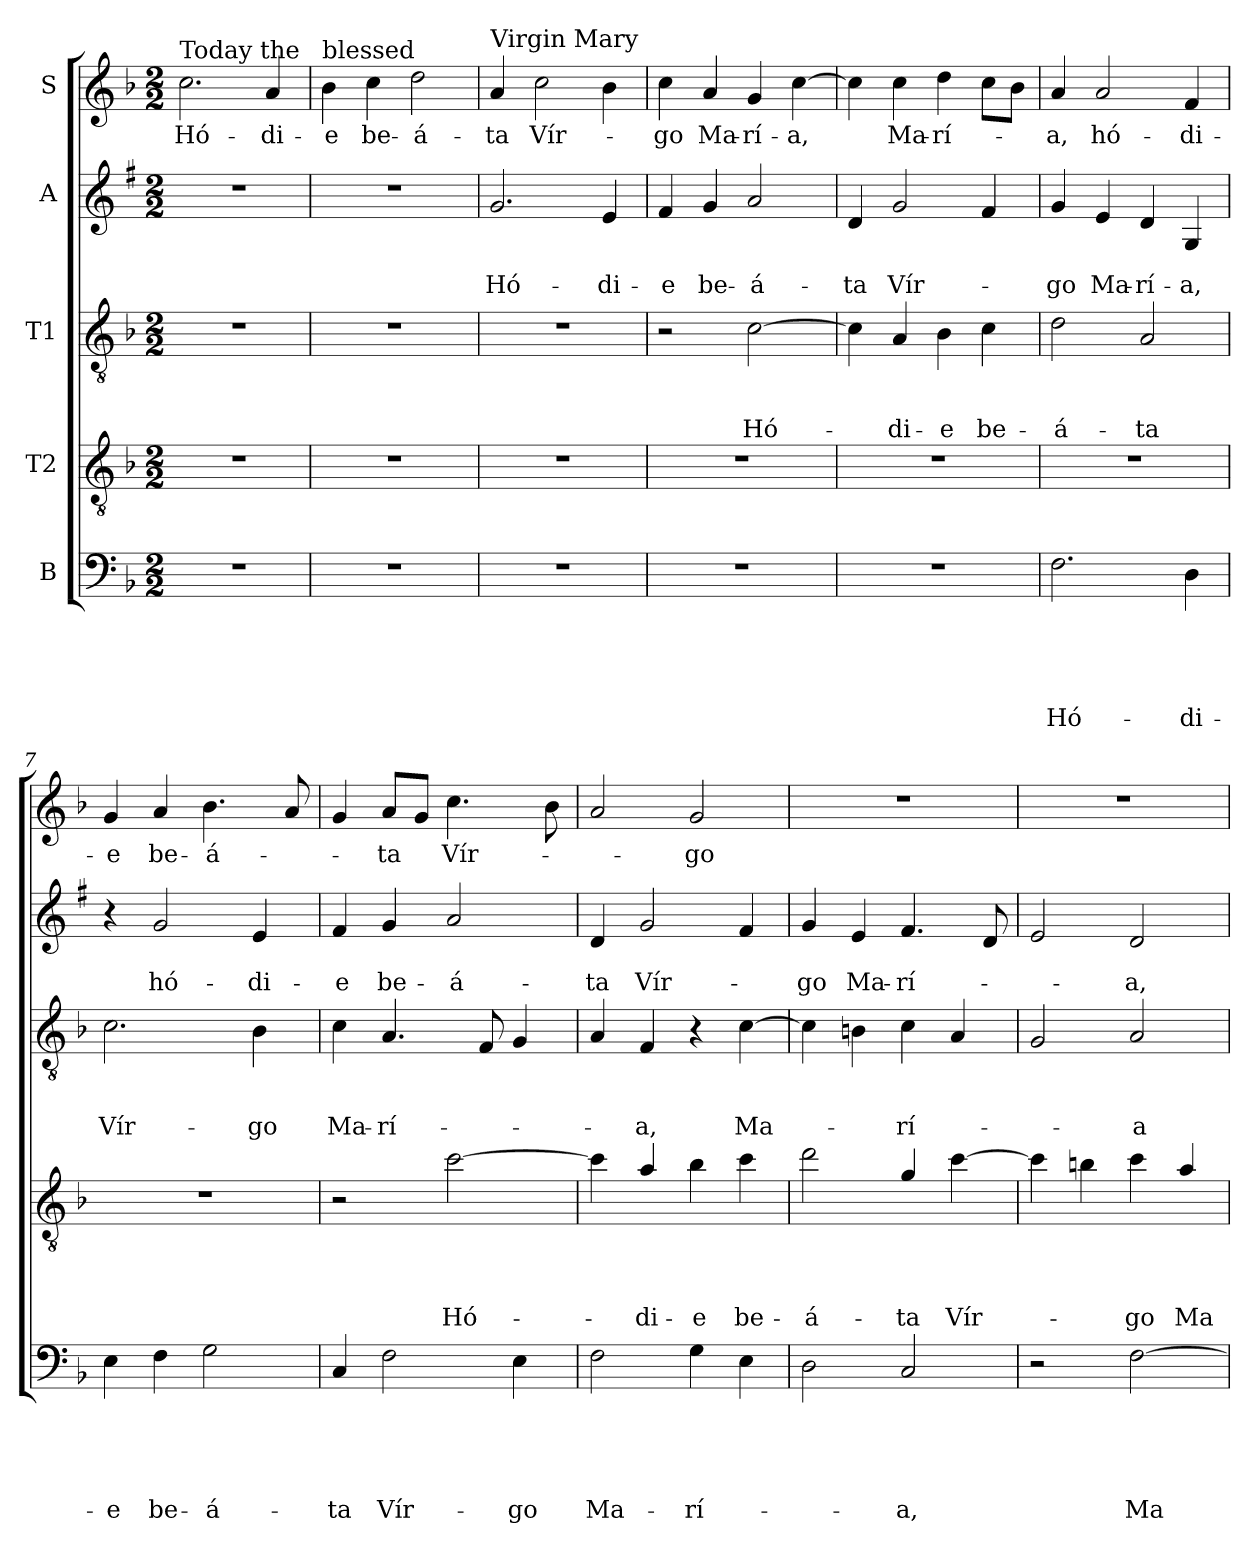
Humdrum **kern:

**kern	**text	**text	**text	**text	**text	**kern	**text	**text	**text	**text	**kern	**text	**text	**text	**kern	**text	**text	**kern	**text
*part5	*part5	*part5	*part5	*part5	*part5	*part4	*part4	*part4	*part4	*part4	*part3	*part3	*part3	*part3	*part2	*part2	*part2	*part1	*part1
*staff5	*staff5	*staff5	*staff5	*staff5	*staff5	*staff4	*staff4	*staff4	*staff4	*staff4	*staff3	*staff3	*staff3	*staff3	*staff2	*staff2	*staff2	*staff1	*staff1
*I"B	*	*	*	*	*	*I"T2	*	*	*	*	*I"T1	*	*	*	*I"A	*	*	*I"S	*
*clefF4	*	*	*	*	*	*clefGv2	*	*	*	*	*clefGv2	*	*	*	*clefG2	*	*	*clefG2	*
*	*	*	*	*	*	*ITrd8c14	*	*	*	*	*	*	*	*	*ITrd1c2	*	*	*	*
*k[b-]	*	*	*	*	*	*k[b-]	*	*	*	*	*k[b-]	*	*	*	*k[b-]	*	*	*k[b-]	*
*F:	*	*	*	*	*	*F:	*	*	*	*	*F:	*	*	*	*F:	*	*	*F:	*
*M2/2	*	*	*	*	*	*M2/2	*	*	*	*	*M2/2	*	*	*	*M2/2	*	*	*M2/2	*
=1	=1	=1	=1	=1	=1	=1	=1	=1	=1	=1	=1	=1	=1	=1	=1	=1	=1	=1	=1
!	!	!	!	!	!	!	!	!	!	!	!	!	!	!	!	!	!	!LO:TX:a:t=Today the	!
!	!	!	!	!	!	!	!	!	!	!	!	!	!	!	!	!	!	!	!LO:LY:b
1r	.	.	.	.	.	1r	.	.	.	.	1r	.	.	.	1r	.	.	2.cc\	Hó-
!	!	!	!	!	!	!	!	!	!	!	!	!	!	!	!	!	!	!	!LO:LY:b
.	.	.	.	.	.	.	.	.	.	.	.	.	.	.	.	.	.	4a/	-di-
=2	=2	=2	=2	=2	=2	=2	=2	=2	=2	=2	=2	=2	=2	=2	=2	=2	=2	=2	=2
!	!	!	!	!	!	!	!	!	!	!	!	!	!	!	!	!	!	!LO:TX:a:t=blessed	!
!	!	!	!	!	!	!	!	!	!	!	!	!	!	!	!	!	!	!	!LO:LY:b
1r	.	.	.	.	.	1r	.	.	.	.	1r	.	.	.	1r	.	.	4b-\	-e
!	!	!	!	!	!	!	!	!	!	!	!	!	!	!	!	!	!	!	!LO:LY:b
.	.	.	.	.	.	.	.	.	.	.	.	.	.	.	.	.	.	4cc\	be-
!	!	!	!	!	!	!	!	!	!	!	!	!	!	!	!	!	!	!	!LO:LY:b
.	.	.	.	.	.	.	.	.	.	.	.	.	.	.	.	.	.	2dd\	-á-
=3	=3	=3	=3	=3	=3	=3	=3	=3	=3	=3	=3	=3	=3	=3	=3	=3	=3	=3	=3
!	!	!	!	!	!	!	!	!	!	!	!	!	!	!	!	!	!	!LO:TX:a:t=Virgin Mary	!
!	!	!	!	!	!	!	!	!	!	!	!	!	!	!	!	!	!LO:LY:b	!	!LO:LY:b
1r	.	.	.	.	.	1r	.	.	.	.	1r	.	.	.	2.f/	.	Hó-	4a/	-ta
!	!	!	!	!	!	!	!	!	!	!	!	!	!	!	!	!	!	!	!LO:LY:b
.	.	.	.	.	.	.	.	.	.	.	.	.	.	.	.	.	.	2cc\	Vír-
!	!	!	!	!	!	!	!	!	!	!	!	!	!	!	!	!	!LO:LY:b	!	!
.	.	.	.	.	.	.	.	.	.	.	.	.	.	.	4d/	.	-di-	4b-\	.
=4	=4	=4	=4	=4	=4	=4	=4	=4	=4	=4	=4	=4	=4	=4	=4	=4	=4	=4	=4
!	!	!	!	!	!	!	!	!	!	!	!	!	!	!	!	!	!LO:LY:b	!	!LO:LY:b
1r	.	.	.	.	.	1r	.	.	.	.	2r	.	.	.	4e/	.	-e	4cc\	-go
!	!	!	!	!	!	!	!	!	!	!	!	!	!	!	!	!	!LO:LY:b	!	!LO:LY:b
.	.	.	.	.	.	.	.	.	.	.	.	.	.	.	4f/	.	be-	4a/	Ma-
!	!	!	!	!	!	!	!	!	!	!	!	!	!	!LO:LY:b	!	!	!LO:LY:b	!	!LO:LY:b
.	.	.	.	.	.	.	.	.	.	.	[2c\	.	.	Hó-	2g/	.	-á-	4g/	-rí-
!	!	!	!	!	!	!	!	!	!	!	!	!	!	!	!	!	!	!	!LO:LY:b
.	.	.	.	.	.	.	.	.	.	.	.	.	.	.	.	.	.	[4cc\	-a,
=5	=5	=5	=5	=5	=5	=5	=5	=5	=5	=5	=5	=5	=5	=5	=5	=5	=5	=5	=5
!	!	!	!	!	!	!	!	!	!	!	!	!	!	!	!	!	!LO:LY:b	!	!
1r	.	.	.	.	.	1r	.	.	.	.	4c\]	.	.	.	4c/	.	-ta	4cc\]	.
!	!	!	!	!	!	!	!	!	!	!	!	!	!	!LO:LY:b	!	!	!LO:LY:b	!	!LO:LY:b
.	.	.	.	.	.	.	.	.	.	.	4A/	.	.	-di-	2f/	.	Vír-	4cc\	Ma-
!	!	!	!	!	!	!	!	!	!	!	!	!	!	!LO:LY:b	!	!	!	!	!LO:LY:b
.	.	.	.	.	.	.	.	.	.	.	4B-\	.	.	-e	.	.	.	4dd\	-rí-
!	!	!	!	!	!	!	!	!	!	!	!	!	!	!LO:LY:b	!	!	!	!	!
.	.	.	.	.	.	.	.	.	.	.	4c\	.	.	be-	4e/	.	.	8cc\L	.
.	.	.	.	.	.	.	.	.	.	.	.	.	.	.	.	.	.	8b-\J	.
=6	=6	=6	=6	=6	=6	=6	=6	=6	=6	=6	=6	=6	=6	=6	=6	=6	=6	=6	=6
!	!	!	!	!	!LO:LY:b	!	!	!	!	!	!	!	!	!LO:LY:b	!	!	!LO:LY:b	!	!LO:LY:b
2.F\	.	.	.	.	Hó-	1r	.	.	.	.	2d\	.	.	-á-	4f/	.	-go	4a/	-a,
!	!	!	!	!	!	!	!	!	!	!	!	!	!	!	!	!	!LO:LY:b	!	!LO:LY:b
.	.	.	.	.	.	.	.	.	.	.	.	.	.	.	4d/	.	Ma-	2a/	hó-
!	!	!	!	!	!	!	!	!	!	!	!	!	!	!LO:LY:b	!	!	!LO:LY:b	!	!
.	.	.	.	.	.	.	.	.	.	.	2A/	.	.	-ta	4c/	.	-rí-	.	.
!	!	!	!	!	!LO:LY:b	!	!	!	!	!	!	!	!	!	!	!	!LO:LY:b	!	!LO:LY:b
4D\	.	.	.	.	-di-	.	.	.	.	.	.	.	.	.	4F/	.	-a,	4f/	-di-
!!LO:PB:g=z
=7	=7	=7	=7	=7	=7	=7	=7	=7	=7	=7	=7	=7	=7	=7	=7	=7	=7	=7	=7
!	!	!	!	!	!LO:LY:b	!	!	!	!	!	!	!	!	!LO:LY:b	!	!	!	!	!LO:LY:b
4E\	.	.	.	.	-e	1r	.	.	.	.	2.c\	.	.	Vír-	4r	.	.	4g/	-e
!	!	!	!	!	!LO:LY:b	!	!	!	!	!	!	!	!	!	!	!	!LO:LY:b	!	!LO:LY:b
4F\	.	.	.	.	be-	.	.	.	.	.	.	.	.	.	2f/	.	hó-	4a/	be-
!	!	!	!	!	!LO:LY:b	!	!	!	!	!	!	!	!	!	!	!	!	!	!LO:LY:b
2G\	.	.	.	.	-á-	.	.	.	.	.	.	.	.	.	.	.	.	4.b-\	-á-
!	!	!	!	!	!	!	!	!	!	!	!	!	!	!LO:LY:b	!	!	!LO:LY:b	!	!
.	.	.	.	.	.	.	.	.	.	.	4B-\	.	.	-go	4d/	.	-di-	.	.
.	.	.	.	.	.	.	.	.	.	.	.	.	.	.	.	.	.	8a/	.
=8	=8	=8	=8	=8	=8	=8	=8	=8	=8	=8	=8	=8	=8	=8	=8	=8	=8	=8	=8
!	!	!	!	!	!LO:LY:b	!	!	!	!	!	!	!	!	!LO:LY:b	!	!	!LO:LY:b	!	!
4C/	.	.	.	.	-ta	2r	.	.	.	.	4c\	.	.	Ma-	4e/	.	-e	4g/	.
!	!	!	!	!	!LO:LY:b	!	!	!	!	!	!	!	!	!LO:LY:b	!	!	!LO:LY:b	!	!LO:LY:b
2F\	.	.	.	.	Vír-	.	.	.	.	.	4.A/	.	.	-rí-	4f/	.	be-	8a/L	-ta
.	.	.	.	.	.	.	.	.	.	.	.	.	.	.	.	.	.	8g/J	.
!	!	!	!	!	!	!	!	!	!	!LO:LY:b	!	!	!	!	!	!	!LO:LY:b	!	!LO:LY:b
.	.	.	.	.	.	[2c\	.	.	.	Hó-	.	.	.	.	2g/	.	-á-	4.cc\	Vír-
.	.	.	.	.	.	.	.	.	.	.	8F/	.	.	.	.	.	.	.	.
!	!	!	!	!	!LO:LY:b	!	!	!	!	!	!	!	!	!	!	!	!	!	!
4E\	.	.	.	.	-go	.	.	.	.	.	4G/	.	.	.	.	.	.	.	.
.	.	.	.	.	.	.	.	.	.	.	.	.	.	.	.	.	.	8b-\	.
=9	=9	=9	=9	=9	=9	=9	=9	=9	=9	=9	=9	=9	=9	=9	=9	=9	=9	=9	=9
!	!	!	!	!	!LO:LY:b	!	!	!	!	!	!	!	!	!	!	!	!LO:LY:b	!	!
2F\	.	.	.	.	Ma-	4c\]	.	.	.	.	4A/	.	.	.	4c/	.	-ta	2a/	.
!	!	!	!	!	!	!	!	!	!	!LO:LY:b	!	!	!	!LO:LY:b	!	!	!LO:LY:b	!	!
.	.	.	.	.	.	4A/	.	.	.	-di-	4F/	.	.	-a,	2f/	.	Vír-	.	.
!	!	!	!	!	!LO:LY:b	!	!	!	!	!LO:LY:b	!	!	!	!	!	!	!	!	!LO:LY:b
4G\	.	.	.	.	-rí-	4B-\	.	.	.	-e	4r	.	.	.	.	.	.	2g/	-go
!	!	!	!	!	!	!	!	!	!	!LO:LY:b	!	!	!	!LO:LY:b	!	!	!	!	!
4E\	.	.	.	.	.	4c\	.	.	.	be-	[4c\	.	.	Ma-	4e/	.	.	.	.
=10	=10	=10	=10	=10	=10	=10	=10	=10	=10	=10	=10	=10	=10	=10	=10	=10	=10	=10	=10
!	!	!	!	!	!	!	!	!	!	!LO:LY:b	!	!	!	!	!	!	!LO:LY:b	!	!
2D\	.	.	.	.	.	2d\	.	.	.	-á-	4c\]	.	.	.	4f/	.	-go	1r	.
!	!	!	!	!	!	!	!	!	!	!	!	!	!	!	!	!	!LO:LY:b	!	!
.	.	.	.	.	.	.	.	.	.	.	4Bni\	.	.	.	4d/	.	Ma-	.	.
!	!	!	!	!	!LO:LY:b	!	!	!	!	!LO:LY:b	!	!	!	!LO:LY:b	!	!	!LO:LY:b	!	!
2C/	.	.	.	.	-a,	4G/	.	.	.	-ta	4c\	.	.	-rí-	4.e/	.	-rí-	.	.
!	!	!	!	!	!	!	!	!	!	!LO:LY:b	!	!	!	!	!	!	!	!	!
.	.	.	.	.	.	[4c\	.	.	.	Vír-	4A/	.	.	.	.	.	.	.	.
.	.	.	.	.	.	.	.	.	.	.	.	.	.	.	8c/	.	.	.	.
=11	=11	=11	=11	=11	=11	=11	=11	=11	=11	=11	=11	=11	=11	=11	=11	=11	=11	=11	=11
2r	.	.	.	.	.	4c\]	.	.	.	.	2G/	.	.	.	2d/	.	.	1r	.
.	.	.	.	.	.	4Bni\	.	.	.	.	.	.	.	.	.	.	.	.	.
!	!	!	!	!	!LO:LY:b	!	!	!	!	!LO:LY:b	!	!	!	!LO:LY:b	!	!	!LO:LY:b	!	!
[2F\	.	.	.	.	Ma-	4c\	.	.	.	-go	2A/	.	.	-a	2c/	.	-a,	.	.
!	!	!	!	!	!	!	!	!	!	!LO:LY:b	!	!	!	!	!	!	!	!	!
.	.	.	.	.	.	4A/	.	.	.	Ma-	.	.	.	.	.	.	.	.	.
=	=	=	=	=	=	=	=	=	=	=	=	=	=	=	=	=	=	=	=
*-	*-	*-	*-	*-	*-	*-	*-	*-	*-	*-	*-	*-	*-	*-	*-	*-	*-	*-	*-
